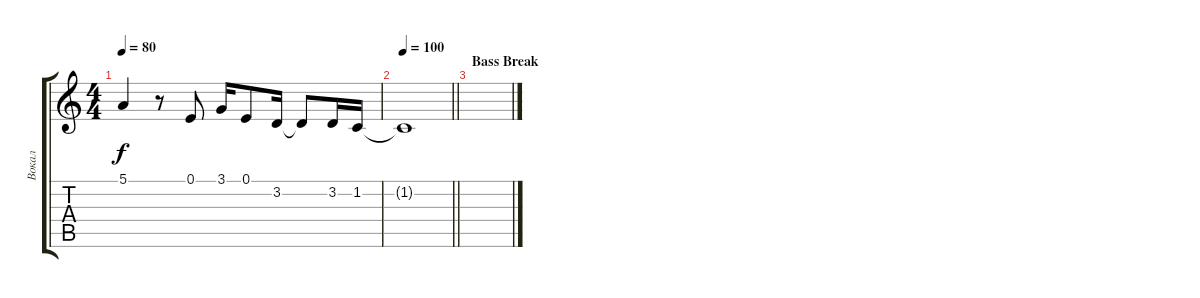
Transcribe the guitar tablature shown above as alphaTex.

\track ("Вокал" "Вокал") {instrument trombone}
\staff {score tabs}
\tuning (E4 B3 G3 D3 A2 E2) {hide}
\ts (4 4)
\tempo 80
\clef g2
\ks aminor
5.1{t}.4{dy f} r.8 0.1.8 3.1.16 0.1.8 3.2.16 3.2{t}.8 3.2.16 1.2.16 |
\tempo 100
\barLineRight lightlight
1.2{t}.1 |
\section ("" "Bass Break")
